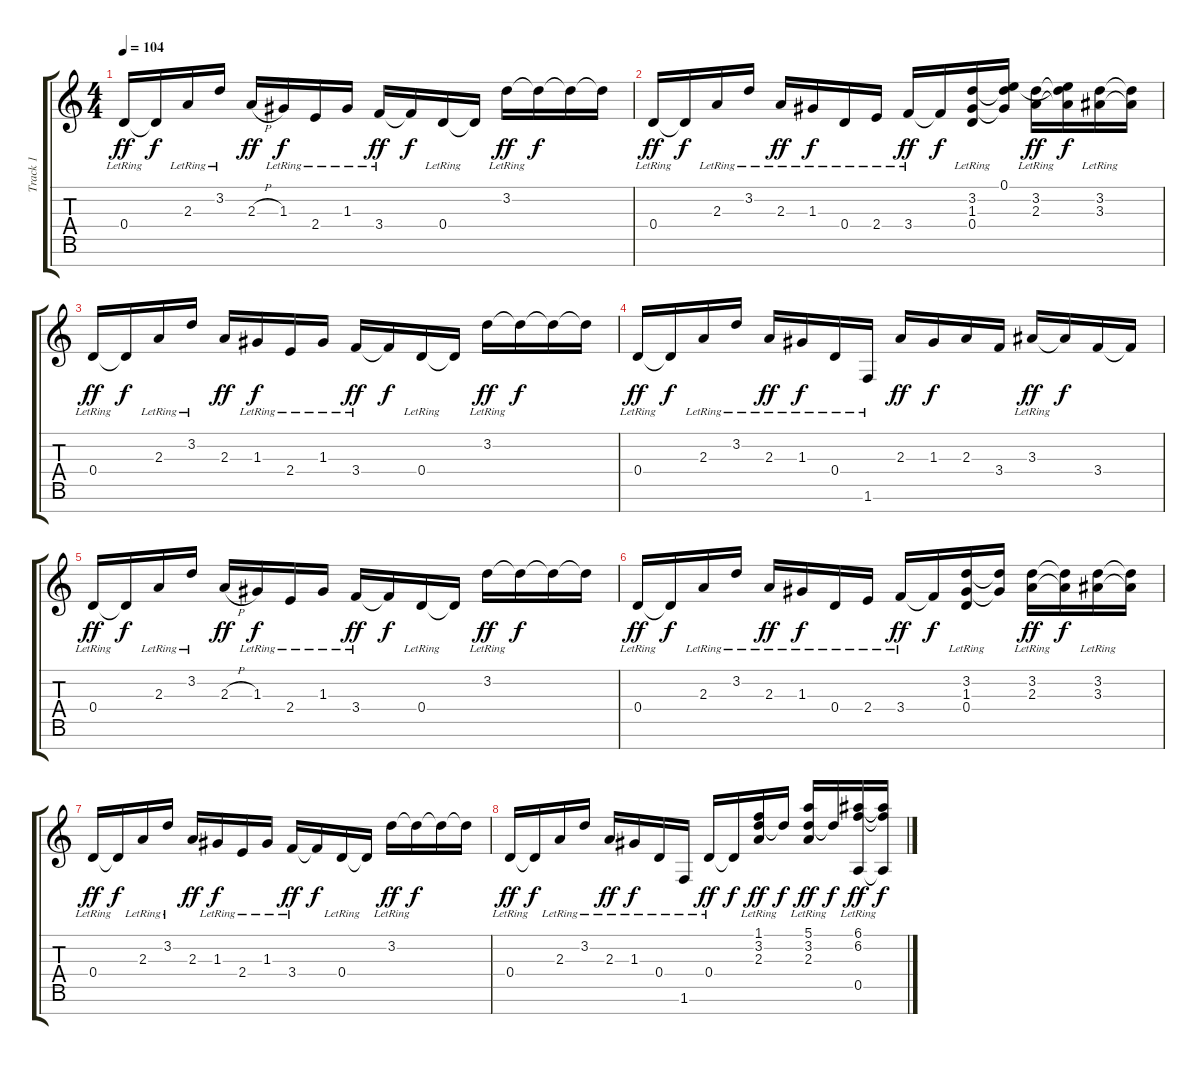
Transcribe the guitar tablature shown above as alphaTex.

\track ("Track 1" "Track 1") {instrument acousticguitarnylon}
\staff {score tabs}
\tuning (E4 B3 G3 D3 A2 E2 B1) {hide}
\ts (4 4)
\tempo 104
\clef g2
\ks c
0.4{lr}.16{dy ff instrument acousticguitarnylon} 0.4{t}.16{dy f} 2.3{lr}.16 3.2{lr}.16 2.3{h}.16{dy ff} 1.3{lr}.16{dy f} 2.4{lr}.16 1.3{lr}.16 3.4{lr}.16{dy ff} 3.4{t}.16{dy f} 0.4{lr}.16 0.4{t}.16 3.2{lr}.16{dy ff} 3.2{t}.16{dy f} 3.2{t}.16 3.2{t}.16 |
0.4{lr}.16{dy ff} 0.4{t}.16{dy f} 2.3{lr}.16 3.2{lr}.16 2.3{lr}.16{dy ff} 1.3{lr}.16{dy f} 0.4{lr}.16 2.4{lr}.16 3.4{lr}.16{dy ff} 3.4{t}.16{dy f} (3.2{lr} 1.3{lr} 0.4{lr}).16 (0.1 3.2{t} 1.3{t}).16 (3.2 2.3{lr}).16{dy ff} (0.1{t} 3.2{t} 2.3{t}).16{dy f} (3.2{lr} 3.3{lr}).16 (3.2{t} 3.3{t}).16 |
0.4{lr}.16{dy ff} 0.4{t}.16{dy f} 2.3{lr}.16 3.2{lr}.16 2.3.16{dy ff} 1.3{lr}.16{dy f} 2.4{lr}.16 1.3{lr}.16 3.4{lr}.16{dy ff} 3.4{t}.16{dy f} 0.4{lr}.16 0.4{t}.16 3.2{lr}.16{dy ff} 3.2{t}.16{dy f} 3.2{t}.16 3.2{t}.16 |
0.4{lr}.16{dy ff} 0.4{t}.16{dy f} 2.3{lr}.16 3.2{lr}.16 2.3{lr}.16{dy ff} 1.3{lr}.16{dy f} 0.4{lr}.16 1.6{lr}.16 2.3.16{dy ff} 1.3.16{dy f} 2.3.16 3.4.16 3.3{lr}.16{dy ff} 3.3{t}.16{dy f} 3.4.16 3.4{t}.16 |
0.4{lr}.16{dy ff} 0.4{t}.16{dy f} 2.3{lr}.16 3.2{lr}.16 2.3{h}.16{dy ff} 1.3{lr}.16{dy f} 2.4{lr}.16 1.3{lr}.16 3.4{lr}.16{dy ff} 3.4{t}.16{dy f} 0.4{lr}.16 0.4{t}.16 3.2{lr}.16{dy ff} 3.2{t}.16{dy f} 3.2{t}.16 3.2{t}.16 |
0.4{lr}.16{dy ff} 0.4{t}.16{dy f} 2.3{lr}.16 3.2{lr}.16 2.3{lr}.16{dy ff} 1.3{lr}.16{dy f} 0.4{lr}.16 2.4{lr}.16 3.4{lr}.16{dy ff} 3.4{t}.16{dy f} (3.2{lr} 1.3{lr} 0.4{lr}).16 (3.2{t} 1.3{t}).16 (3.2 2.3{lr}).16{dy ff} (3.2{t} 2.3{t}).16{dy f} (3.2{lr} 3.3{lr}).16 (3.2{t} 3.3{t}).16 |
0.4{lr}.16{dy ff} 0.4{t}.16{dy f} 2.3{lr}.16 3.2{lr}.16 2.3.16{dy ff} 1.3{lr}.16{dy f} 2.4{lr}.16 1.3{lr}.16 3.4{lr}.16{dy ff} 3.4{t}.16{dy f} 0.4{lr}.16 0.4{t}.16 3.2{lr}.16{dy ff} 3.2{t}.16{dy f} 3.2{t}.16 3.2{t}.16 |
0.4{lr}.16{dy ff} 0.4{t}.16{dy f} 2.3{lr}.16 3.2{lr}.16 2.3{lr}.16{dy ff} 1.3{lr}.16{dy f} 0.4{lr}.16 1.6{lr}.16 0.4{lr}.16{dy ff} 0.4{t}.16{dy f} (1.1{lr} 3.2{lr} 2.3{lr}).16{dy ff} 3.2{t}.16{dy f} (5.1{lr} 3.2{lr} 2.3{lr}).16{dy ff} 3.2{t}.16{dy f} (6.1{lr} 6.2{lr} 0.5{lr}).16{dy ff} (6.1{t} 6.2{t} 0.5{t}).16{dy f}
